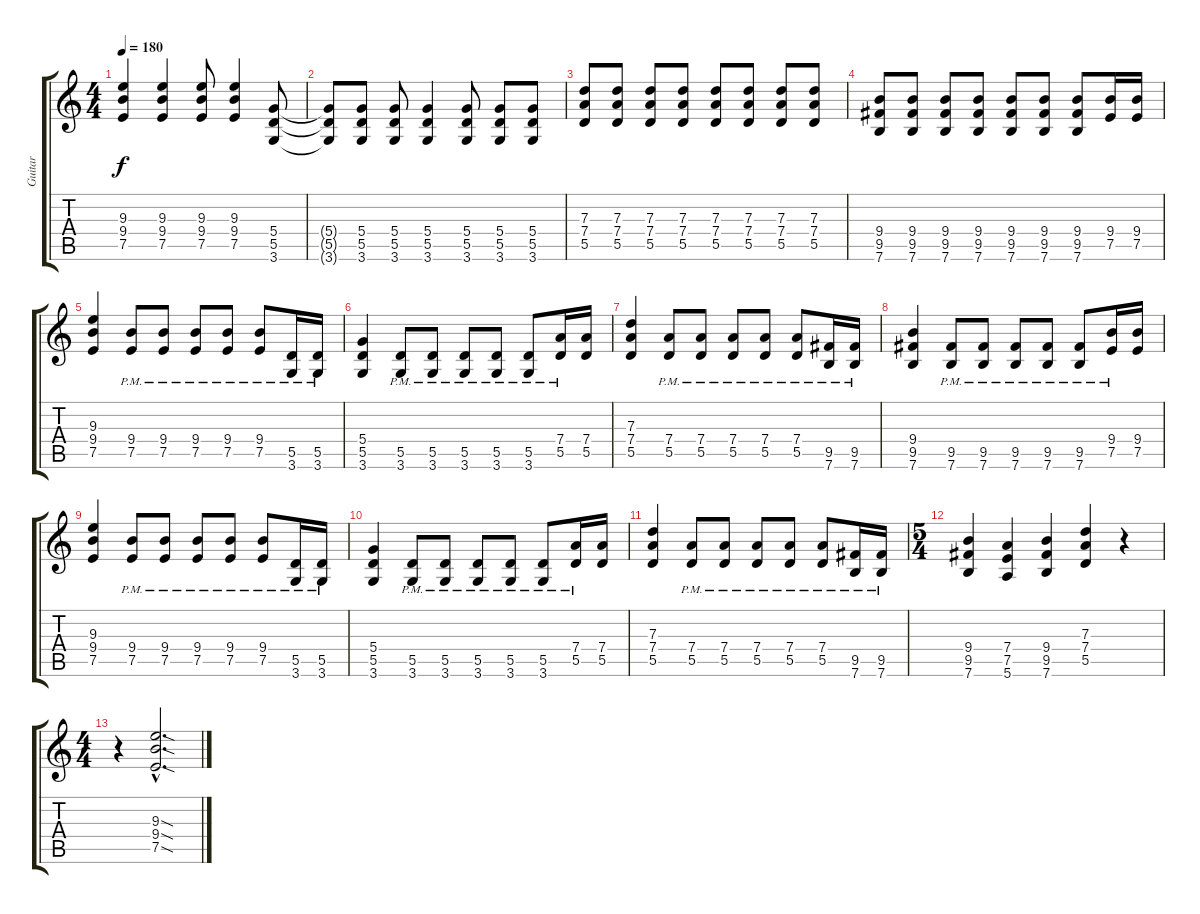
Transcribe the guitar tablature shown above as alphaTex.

\track ("Guitar" "Guitar") {instrument distortionguitar}
\staff {score tabs}
\tuning (E4 B3 G3 D3 A2 E2) {hide}
\ts (4 4)
\tempo 180
\clef g2
\ks c
(9.3 9.4 7.5).4{dy f} (9.3 9.4 7.5).4 (9.3 9.4 7.5).8 (9.3 9.4 7.5).4 (5.4 5.5 3.6).8 |
(5.4{t} 5.5{t} 3.6{t}).8 (5.4 5.5 3.6).8 (5.4 5.5 3.6).8 (5.4 5.5 3.6).4 (5.4 5.5 3.6).8 (5.4 5.5 3.6).8 (5.4 5.5 3.6).8 |
(7.3 7.4 5.5).8 (7.3 7.4 5.5).8 (7.3 7.4 5.5).8 (7.3 7.4 5.5).8 (7.3 7.4 5.5).8 (7.3 7.4 5.5).8 (7.3 7.4 5.5).8 (7.3 7.4 5.5).8 |
(9.4 9.5 7.6).8 (9.4 9.5 7.6).8 (9.4 9.5 7.6).8 (9.4 9.5 7.6).8 (9.4 9.5 7.6).8 (9.4 9.5 7.6).8 (9.4 9.5 7.6).8 (9.4 7.5).16 (9.4 7.5).16 |
(9.3 9.4 7.5).4 (9.4{pm} 7.5{pm}).8 (9.4{pm} 7.5{pm}).8 (9.4{pm} 7.5{pm}).8 (9.4{pm} 7.5{pm}).8 (9.4{pm} 7.5{pm}).8 (5.5{pm} 3.6{pm}).16 (5.5{pm} 3.6{pm}).16 |
(5.4 5.5 3.6).4 (5.5{pm} 3.6{pm}).8 (5.5{pm} 3.6{pm}).8 (5.5{pm} 3.6{pm}).8 (5.5{pm} 3.6{pm}).8 (5.5{pm} 3.6{pm}).8 (7.4{pm} 5.5{pm}).16 (7.4 5.5).16 |
(7.3 7.4 5.5).4 (7.4{pm} 5.5{pm}).8 (7.4{pm} 5.5{pm}).8 (7.4{pm} 5.5{pm}).8 (7.4{pm} 5.5{pm}).8 (7.4{pm} 5.5{pm}).8 (9.5{pm} 7.6{pm}).16 (9.5{pm} 7.6{pm}).16 |
(9.4 9.5 7.6).4 (9.5{pm} 7.6{pm}).8 (9.5{pm} 7.6{pm}).8 (9.5{pm} 7.6{pm}).8 (9.5{pm} 7.6{pm}).8 (9.5{pm} 7.6{pm}).8 (9.4{pm} 7.5{pm}).16 (9.4 7.5).16 |
(9.3 9.4 7.5).4 (9.4{pm} 7.5{pm}).8 (9.4{pm} 7.5{pm}).8 (9.4{pm} 7.5{pm}).8 (9.4{pm} 7.5{pm}).8 (9.4{pm} 7.5{pm}).8 (5.5{pm} 3.6{pm}).16 (5.5{pm} 3.6{pm}).16 |
(5.4 5.5 3.6).4 (5.5{pm} 3.6{pm}).8 (5.5{pm} 3.6{pm}).8 (5.5{pm} 3.6{pm}).8 (5.5{pm} 3.6{pm}).8 (5.5{pm} 3.6{pm}).8 (7.4{pm} 5.5{pm}).16 (7.4 5.5).16 |
(7.3 7.4 5.5).4 (7.4{pm} 5.5{pm}).8 (7.4{pm} 5.5{pm}).8 (7.4{pm} 5.5{pm}).8 (7.4{pm} 5.5{pm}).8 (7.4{pm} 5.5{pm}).8 (9.5{pm} 7.6{pm}).16 (9.5{pm} 7.6{pm}).16 |
\ts (5 4)
(9.4 9.5 7.6).4 (7.4 7.5 5.6).4 (9.4 9.5 7.6).4 (7.3 7.4 5.5).4 r.4 |
\ts (4 4)
r.4 (9.3{sod hac} 9.4{sod hac} 7.5{sod hac}).2{d}
